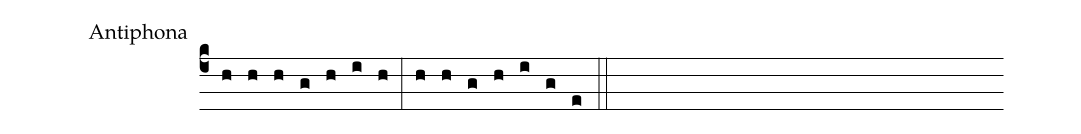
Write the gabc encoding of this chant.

office-part: Antiphona;
%%
 (c4h) (h) (h) (g) (h) (i) (h) (:) (h) (h) (g) (h) (i) (g) (e) (::)
